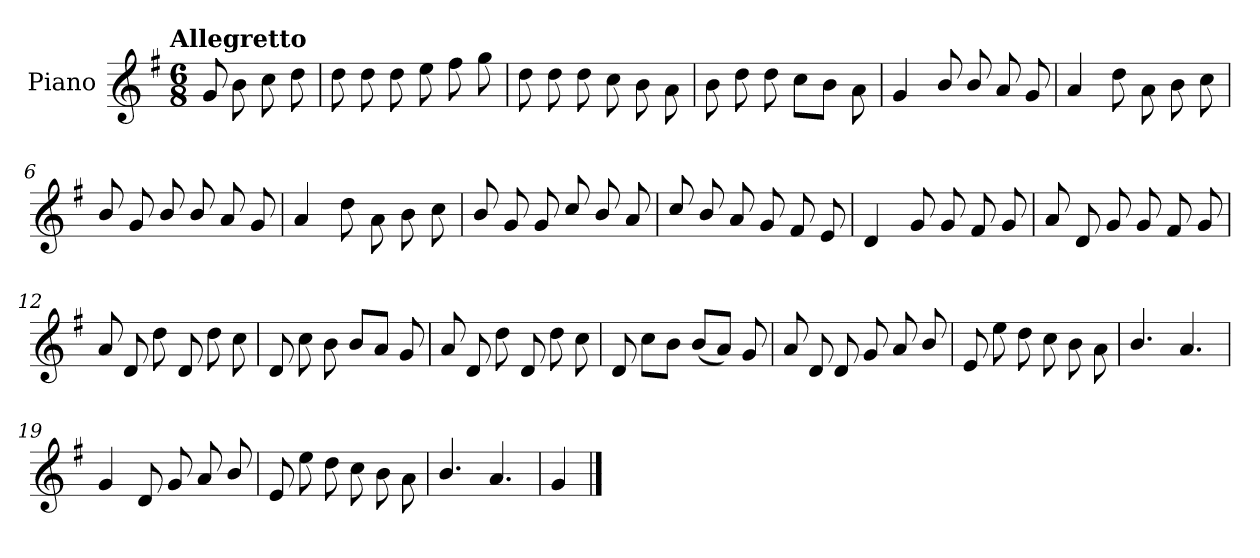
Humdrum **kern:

**kern
*part1
*staff1
*I"Piano
*I'Pno.
*clefG2
*k[f#]
!!LO:TX:omd:t=Allegretto
*M6/8
*MM116
=
8g/
8b\
8cc\
8dd\
=1
8dd\
8dd\
8dd\
8ee\
8ff#\
8gg\
=2
8dd\
8dd\
8dd\
8cc\
8b\
8a\
!!LO:LB:g=z
=3
8b\
8dd\
8dd\
8cc\L
8b\J
8a\
=4
4g/
8b/
8b/
8a/
8g/
=5
4a/
8dd\
8a\
8b\
8cc\
=6
8b/
8g/
8b/
8b/
8a/
8g/
!!LO:LB:g=z
=7
4a/
8dd\
8a\
8b\
8cc\
=8
8b/
8g/
8g/
8cc/
8b/
8a/
=9
8cc/
8b/
8a/
8g/
8f#/
8e/
=10
4d/
8g/
8g/
8f#/
8g/
!!LO:LB:g=z
=11
8a/
8d/
8g/
8g/
8f#/
8g/
=12
8a/
8d/
8dd\
8d/
8dd\
8cc\
=13
8d/
8cc\
8b\
8b/L
8a/J
8g/
=14
8a/
8d/
8dd\
8d/
8dd\
8cc\
!!LO:LB:g=z
=15
8d/
8cc\L
8b\J
(<8b/L
8a/J)
8g/
=16
8a/
8d/
8d/
8g/
8a/
8b/
=17
8e/
8ee\
8dd\
8cc\
8b\
8a\
=18
4.b/
4.a/
!!LO:LB:g=z
=19
4g/
8d/
8g/
8a/
8b/
=20
8e/
8ee\
8dd\
8cc\
8b\
8a\
=21
4.b/
4.a/
=22
4g/
==
*-
